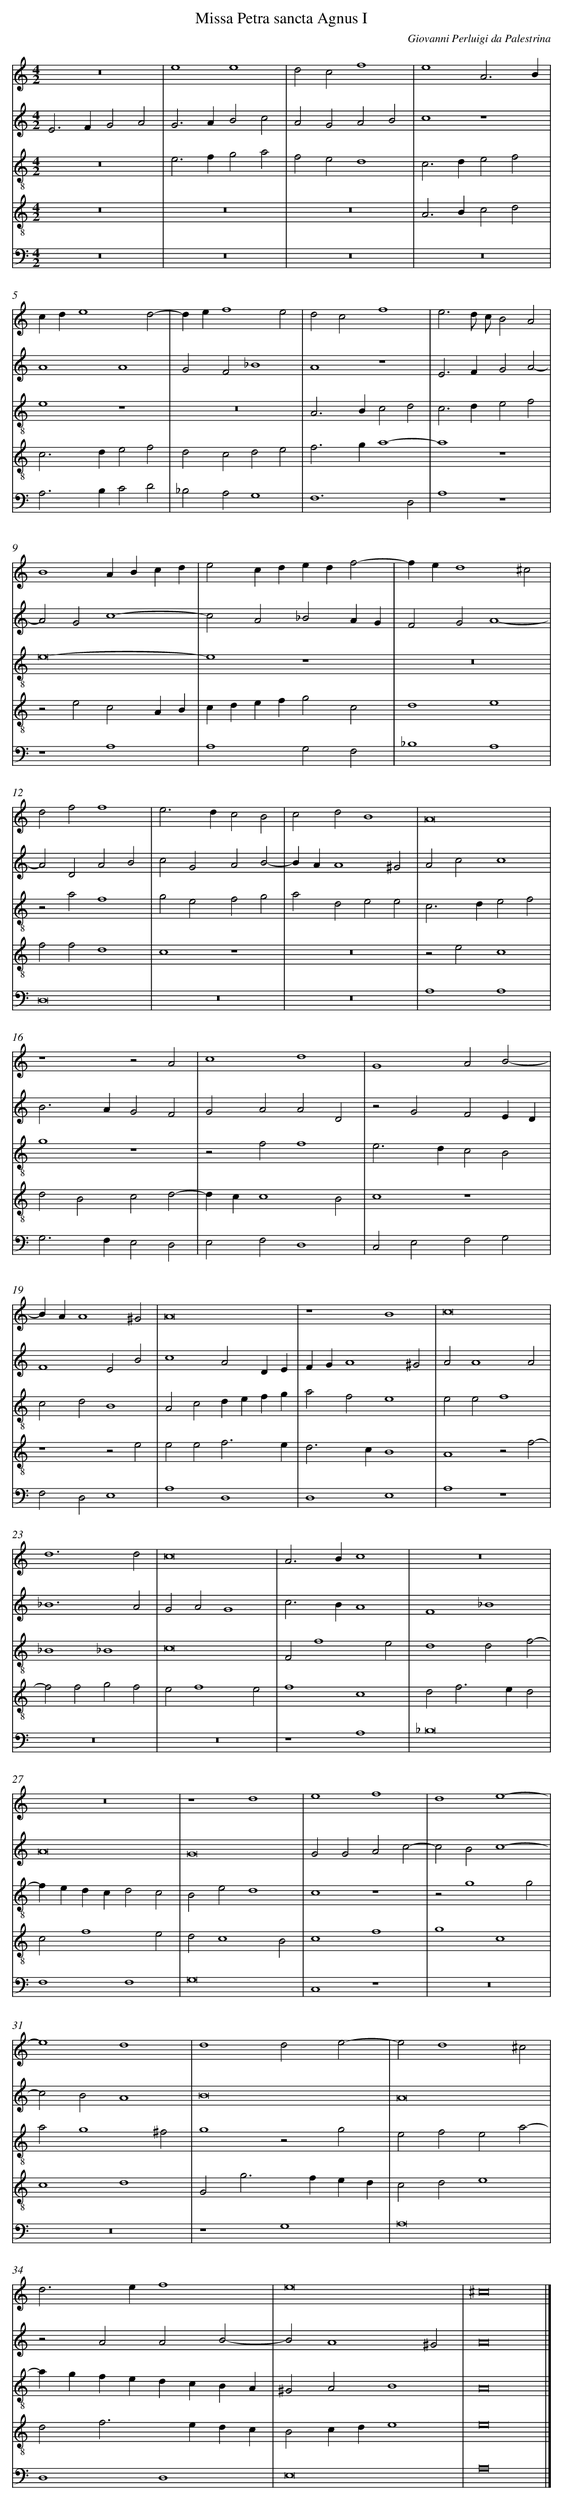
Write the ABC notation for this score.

X:1
T: Missa Petra sancta Agnus I
C: Giovanni Perluigi da Palestrina
L: 1/4
M: 4/2
V: 1 clef=treble
V: 2 clef=treble
V: 3 clef=treble-8
V: 4 clef=treble-8
V: 5 clef=bass
K: C
[V:1] z8 |
[V:2] E2>F2G2A2 |
[V:3] z8 |
[V:4] z8 |
[V:5] z8 |
[V:1] e4e4 |
[V:2] G2>A2B2c2 |
[V:3] e2>f2g2a2 |
[V:4] z8 |
[V:5] z8 |
[V:1] d2c2f4 |
[V:2] A2G2A2B2 |
[V:3] f2e2d4 |
[V:4] z8 |
[V:5] z8 |
[V:1] e4A3B |
[V:2] c4z4 |
[V:3] c2>d2e2f2 |
[V:4] A2>B2c2d2 |
[V:5] z8 |
[V:1] cde4d2- |
[V:2] A4A4 |
[V:3] e4z4 |
[V:4] c2>d2e2f2 |
[V:5] A,2>B,2C2D2 |
[V:1] def4e2 |
[V:2] G2F2_B4 |
[V:3] z8 |
[V:4] d2c2d2e2 |
[V:5] _B,2A,2G,4 |
[V:1] d2c2f4 |
[V:2] A4z4 |
[V:3] A2>B2c2d2 |
[V:4] f2>g2a4- |
[V:5] F,6D,2 |
[V:1] e3d/ c/B2A2 |
[V:2] E2>F2G2A2- |
[V:3] c2>d2e2f2 |
[V:4] a4z4 |
[V:5] A,4z4 |
[V:1] B4ABcd |
[V:2] A2G2c4- |
[V:3] e8- |
[V:4] z2e2c2AB |
[V:5] z4A,4 |
[V:1] e2cdedf2- |
[V:2] c2A2_B2AG |
[V:3] e4z4 |
[V:4] cdefg2c2 |
[V:5] A,4G,2F,2 |
[V:1] fed4^c2 |
[V:2] F2G2A4- |
[V:3] z8 |
[V:4] d4e4 |
[V:5] _B,4A,4 |
[V:1] d2f2f4 |
[V:2] A2D2A2B2 |
[V:3] z2a2f4 |
[V:4] f2f2d4 |
[V:5] D,8 |
[V:1] e2>d2c2B2 |
[V:2] c2G2A2B2- |
[V:3] g2e2f2g2 |
[V:4] c4z4 |
[V:5] z8 |
[V:1] c2d2B4 |
[V:2] BAA4^G2 |
[V:3] a2d2e2e2 |
[V:4] z8 |
[V:5] z8 |
[V:1] A8 |
[V:2] A2c2c4 |
[V:3] c2>d2e2f2 |
[V:4] z2e2c4 |
[V:5] A,4A,4 |
[V:1] z4z2A2 |
[V:2] B2>A2G2F2 |
[V:3] g4z4 |
[V:4] d2B2c2d2- |
[V:5] G,2>F,2E,2D,2 |
[V:1] c4d4 |
[V:2] G2A2A2D2 |
[V:3] z2f2f4 |
[V:4] dcc4B2 |
[V:5] E,2F,2D,4 |
[V:1] G4A2B2- |
[V:2] z2G2F2ED |
[V:3] e2>d2c2B2 |
[V:4] c4z4 |
[V:5] C,2E,2F,2G,2 |
[V:1] BAA4^G2 |
[V:2] F4E2B2 |
[V:3] c2d2B4 |
[V:4] z4z2e2 |
[V:5] F,2D,2E,4 |
[V:1] A8 |
[V:2] c4A2DE |
[V:3] A2c2defg |
[V:4] e2e2f3e |
[V:5] A,4D,4 |
[V:1] z4B4 |
[V:2] FGA4^G2 |
[V:3] a2f2e4 |
[V:4] d2>c2B4 |
[V:5] D,4E,4 |
[V:1] c8 |
[V:2] A2A4A2 |
[V:3] e2e2f4 |
[V:4] A4z2f2- |
[V:5] A,4z4 |
[V:1] d6d2 |
[V:2] _B6A2 |
[V:3] _B4_B4 |
[V:4] f2f2g2f2 |
[V:5] z8 |
[V:1] c8 |
[V:2] G2A2G4 |
[V:3] c8 |
[V:4] e2f4e2 |
[V:5] z8 |
[V:1] A2>B2c4 |
[V:2] c2>B2A4 |
[V:3] F2f4e2 |
[V:4] f4c4 |
[V:5] z4A,4 |
[V:1] z8 |
[V:2] F4_B4 |
[V:3] d4d2f2- |
[V:4] d2f2>e2d2 |
[V:5] _B,8 |
[V:1] z8 |
[V:2] A8 |
[V:3] fedcd2c2 |
[V:4] c2f4e2 |
[V:5] F,4F,4 |
[V:1] z4d4 |
[V:2] G8 |
[V:3] B2e2d4 |
[V:4] d2c4B2 |
[V:5] G,8 |
[V:1] e4f4 |
[V:2] G2G2A2c2- |
[V:3] c4z4 |
[V:4] c4f4 |
[V:5] C,4z4 |
[V:1] d4e4- |
[V:2] c2B2c4- |
[V:3] z2g4g2 |
[V:4] g4c4 |
[V:5] z8 |
[V:1] e4d4 |
[V:2] c2B2A4 |
[V:3] a2g4^f2 |
[V:4] c4d4 |
[V:5] z8 |
[V:1] d4d2e2- |
[V:2] B8 |
[V:3] g4z2g2 |
[V:4] G2g2>f2ed |
[V:5] z4G,4 |
[V:1] e2d4^c2 |
[V:2] A8 |
[V:3] e2f2e2a2- |
[V:4] c2d2e4 |
[V:5] A,8 |
[V:1] d2>e2f4 |
[V:2] z2A2A2B2- |
[V:3] agfedcBA |
[V:4] d2f2>e2dc |
[V:5] D,4D,4 |
[V:1] e8 |
[V:2] B2A4^G2 |
[V:3] ^G2A2B4 |
[V:4] B2cde4 |
[V:5] E,8 |
[V:1] ^c8 |]
[V:2] A8 |]
[V:3] A8 |]
[V:4] e8 |]
[V:5] A,8 |]
